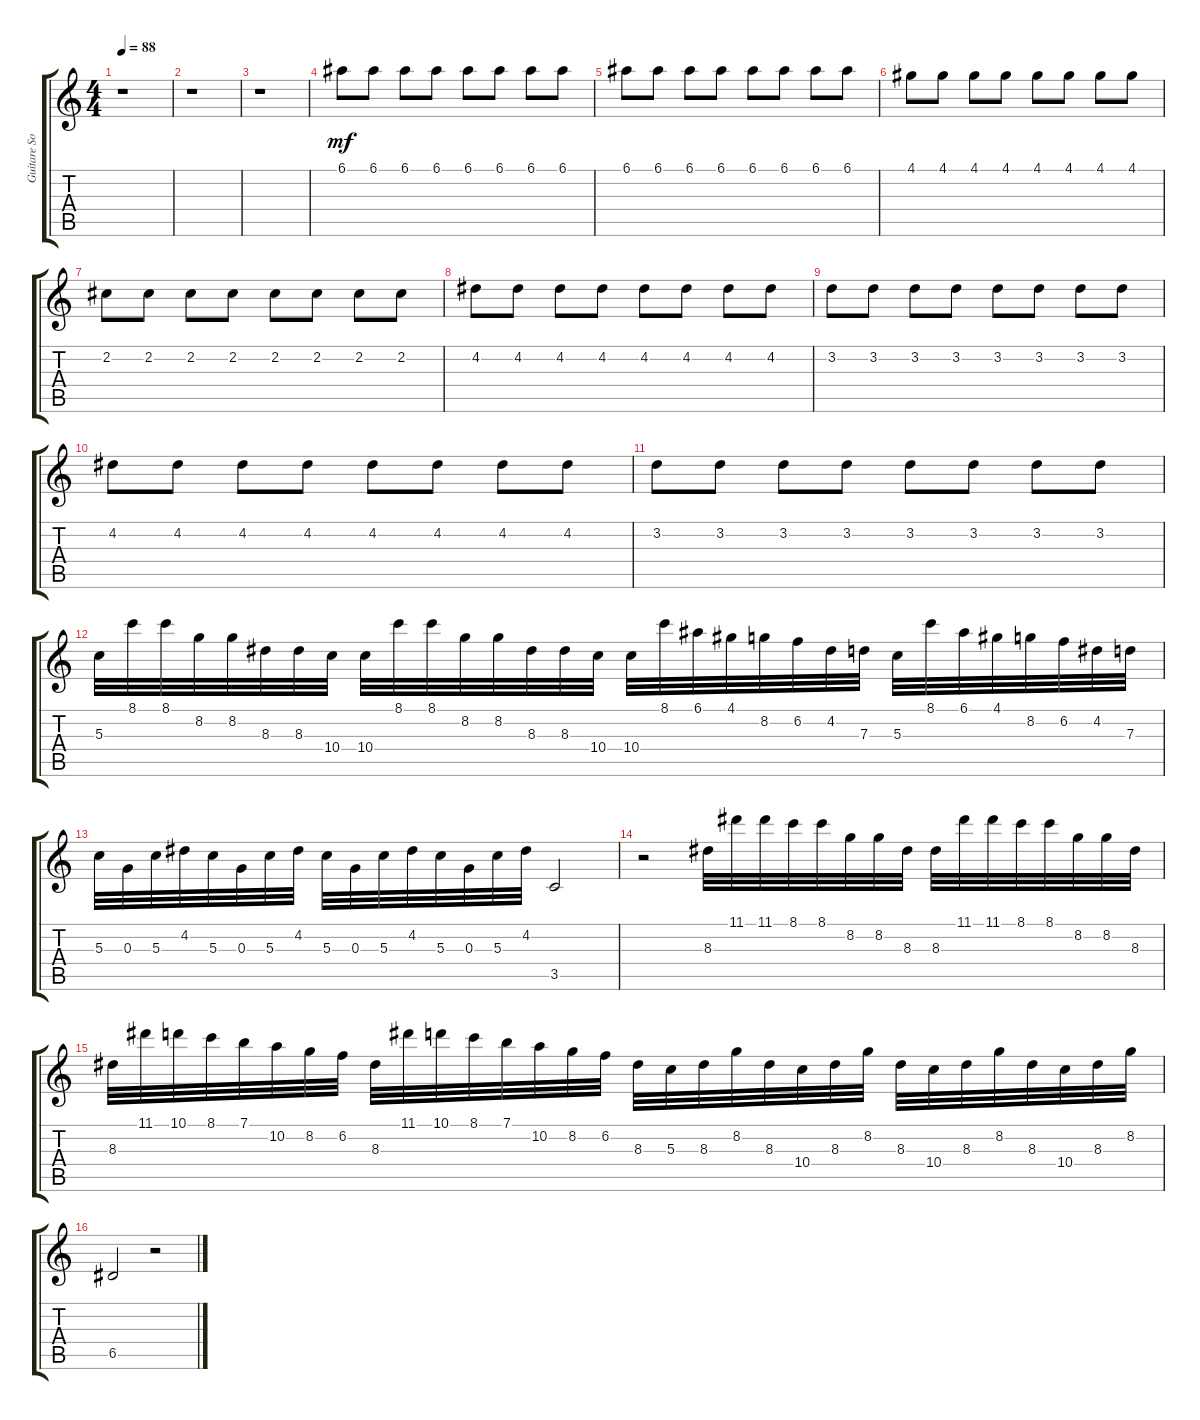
\track ("Guitare Solo" "Guitare So") {instrument acousticguitarsteel}
\staff {score tabs}
\tuning (E4 B3 G3 D3 A2 E2) {hide}
\ts (4 4)
\tempo 88
\clef g2
\ks c
r.1{dy mf instrument acousticguitarsteel} |
r.1 |
r.1 |
6.1.8 6.1.8 6.1.8 6.1.8 6.1.8 6.1.8 6.1.8 6.1.8 |
6.1.8 6.1.8 6.1.8 6.1.8 6.1.8 6.1.8 6.1.8 6.1.8 |
4.1.8 4.1.8 4.1.8 4.1.8 4.1.8 4.1.8 4.1.8 4.1.8 |
2.2.8 2.2.8 2.2.8 2.2.8 2.2.8 2.2.8 2.2.8 2.2.8 |
4.2.8 4.2.8 4.2.8 4.2.8 4.2.8 4.2.8 4.2.8 4.2.8 |
3.2.8 3.2.8 3.2.8 3.2.8 3.2.8 3.2.8 3.2.8 3.2.8 |
4.2.8 4.2.8 4.2.8 4.2.8 4.2.8 4.2.8 4.2.8 4.2.8 |
3.2.8 3.2.8 3.2.8 3.2.8 3.2.8 3.2.8 3.2.8 3.2.8 |
5.3.32 8.1.32 8.1.32 8.2.32 8.2.32 8.3.32 8.3.32 10.4.32 10.4.32 8.1.32 8.1.32 8.2.32 8.2.32 8.3.32 8.3.32 10.4.32 10.4.32 8.1.32 6.1.32 4.1.32 8.2.32 6.2.32 4.2.32 7.3.32 5.3.32 8.1.32 6.1.32 4.1.32 8.2.32 6.2.32 4.2.32 7.3.32 |
5.3.32 0.3.32 5.3.32 4.2.32 5.3.32 0.3.32 5.3.32 4.2.32 5.3.32 0.3.32 5.3.32 4.2.32 5.3.32 0.3.32 5.3.32 4.2.32 3.5.2 |
r.2 8.3.32 11.1.32 11.1.32 8.1.32 8.1.32 8.2.32 8.2.32 8.3.32 8.3.32 11.1.32 11.1.32 8.1.32 8.1.32 8.2.32 8.2.32 8.3.32 |
8.3.32 11.1.32 10.1.32 8.1.32 7.1.32 10.2.32 8.2.32 6.2.32 8.3.32 11.1.32 10.1.32 8.1.32 7.1.32 10.2.32 8.2.32 6.2.32 8.3.32 5.3.32 8.3.32 8.2.32 8.3.32 10.4.32 8.3.32 8.2.32 8.3.32 10.4.32 8.3.32 8.2.32 8.3.32 10.4.32 8.3.32 8.2.32 |
6.5.2 r.2
